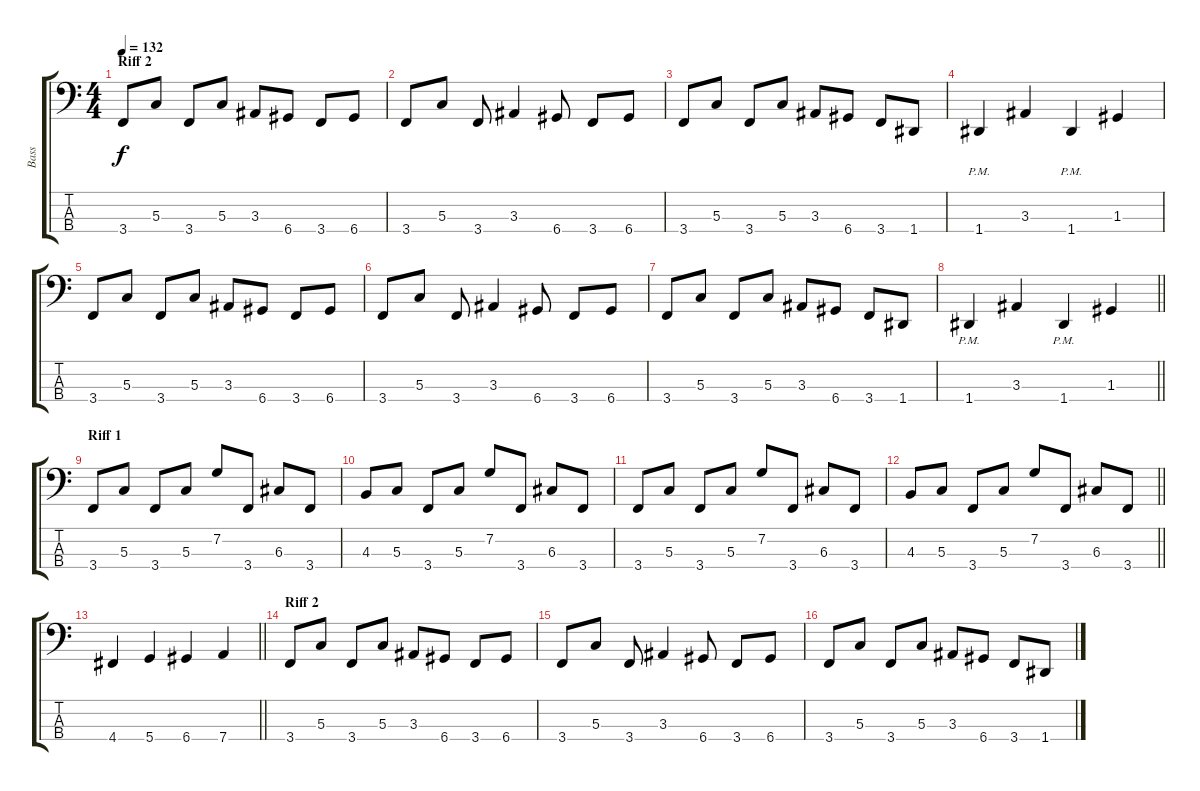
\track ("Bass" "Bass") {instrument electricbassfinger}
\staff {score tabs}
\tuning (F2 C2 G1 D1) {hide}
\ts (4 4)
\section ("" "Riff 2")
\tempo 132
\clef f4
\ks c
3.4.8{dy f} 5.3.8 3.4.8 5.3.8 3.3.8 6.4.8 3.4.8 6.4.8 |
3.4.8 5.3.8 3.4.8 3.3.4 6.4.8 3.4.8 6.4.8 |
3.4.8 5.3.8 3.4.8 5.3.8 3.3.8 6.4.8 3.4.8 1.4.8 |
1.4{pm}.4 3.3.4 1.4{pm}.4 1.3.4 |
3.4.8 5.3.8 3.4.8 5.3.8 3.3.8 6.4.8 3.4.8 6.4.8 |
3.4.8 5.3.8 3.4.8 3.3.4 6.4.8 3.4.8 6.4.8 |
3.4.8 5.3.8 3.4.8 5.3.8 3.3.8 6.4.8 3.4.8 1.4.8 |
\barLineRight lightlight
1.4{pm}.4 3.3.4 1.4{pm}.4 1.3.4 |
\section ("" "Riff 1")
3.4.8 5.3.8 3.4.8 5.3.8 7.2.8 3.4.8 6.3.8 3.4.8 |
4.3.8 5.3.8 3.4.8 5.3.8 7.2.8 3.4.8 6.3.8 3.4.8 |
3.4.8 5.3.8 3.4.8 5.3.8 7.2.8 3.4.8 6.3.8 3.4.8 |
\barLineRight lightlight
4.3.8 5.3.8 3.4.8 5.3.8 7.2.8 3.4.8 6.3.8 3.4.8 |
\barLineRight lightlight
4.4.4 5.4.4 6.4.4 7.4.4 |
\section ("" "Riff 2")
3.4.8 5.3.8 3.4.8 5.3.8 3.3.8 6.4.8 3.4.8 6.4.8 |
3.4.8 5.3.8 3.4.8 3.3.4 6.4.8 3.4.8 6.4.8 |
3.4.8 5.3.8 3.4.8 5.3.8 3.3.8 6.4.8 3.4.8 1.4.8
